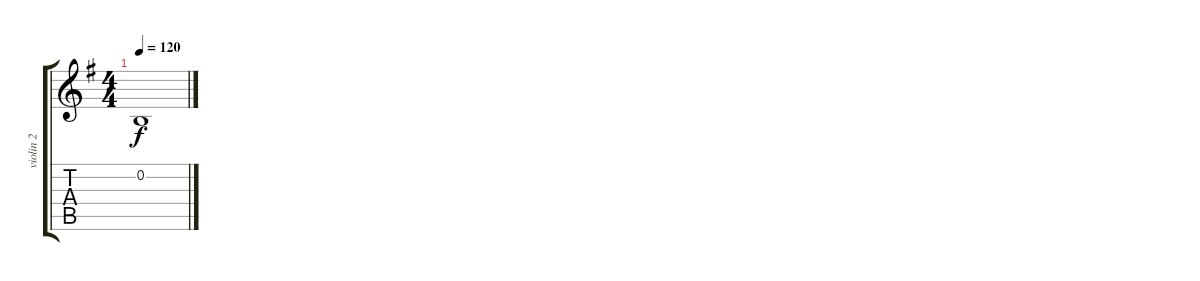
\track ("violin 2" "violin 2") {instrument violin}
\staff {score tabs}
\tuning (E4 B3 G3 D3 A2 E2) {hide}
\ts (4 4)
\tempo 120
\clef g2
\ks g
0.2.1{dy f}
